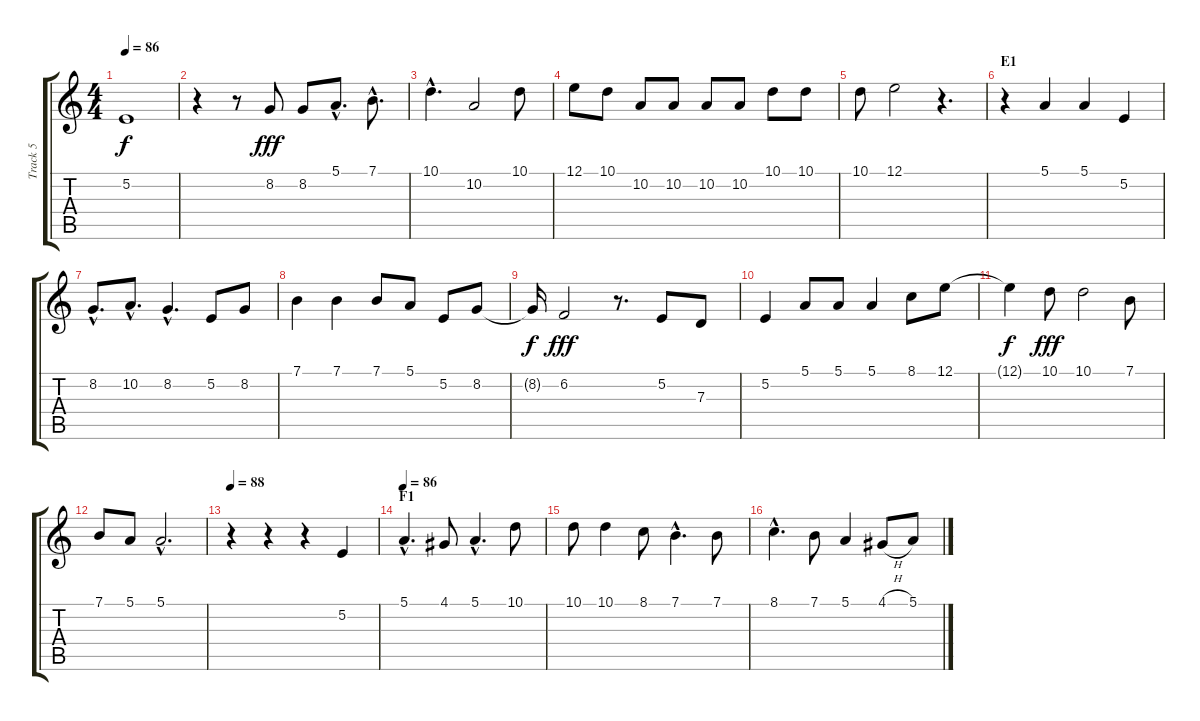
\track ("Track 5" "Track 5") {instrument stringensemble1}
\staff {score tabs}
\tuning (E4 B3 G3 D3 A2 E2) {hide}
\ts (4 4)
\tempo 86
\clef g2
\ks c
5.2{t}.1{dy f} |
r.4 r.8 8.2.8{dy fff} 8.2.8 5.1{hac}.8{d} 7.1{hac}.8{d} |
10.1{hac}.4{d} 10.2.2 10.1.8 |
12.1.8 10.1.8 10.2.8 10.2.8 10.2.8 10.2.8 10.1.8 10.1.8 |
10.1.8 12.1.2 r.4{d} |
\section ("" "E1")
r.4 5.1.4 5.1.4 5.2.4 |
8.2{hac}.8{d} 10.2{hac}.8{d} 8.2{hac}.4{d} 5.2.8 8.2.8 |
7.1.4 7.1.4 7.1.8 5.1.8 5.2.8 8.2.8 |
8.2{t}.16{dy f} 6.2.2{dy fff} r.8{d} 5.2.8 7.3.8 |
5.2.4 5.1.8 5.1.8 5.1.4 8.1.8 12.1.8 |
12.1{t}.4{dy f} 10.1.8{dy fff} 10.1.2 7.1.8 |
7.1.8 5.1.8 5.1{hac}.2{d} |
\tempo 88
r.4 r.4 r.4 5.2.4 |
\section ("" "F1")
\tempo 86
5.1{hac}.4{d} 4.1.8 5.1{hac}.4{d} 10.1.8 |
10.1.8 10.1.4 8.1.8 7.1{hac}.4{d} 7.1.8 |
8.1{hac}.4{d} 7.1.8 5.1.4 4.1{h}.8 5.1.8
